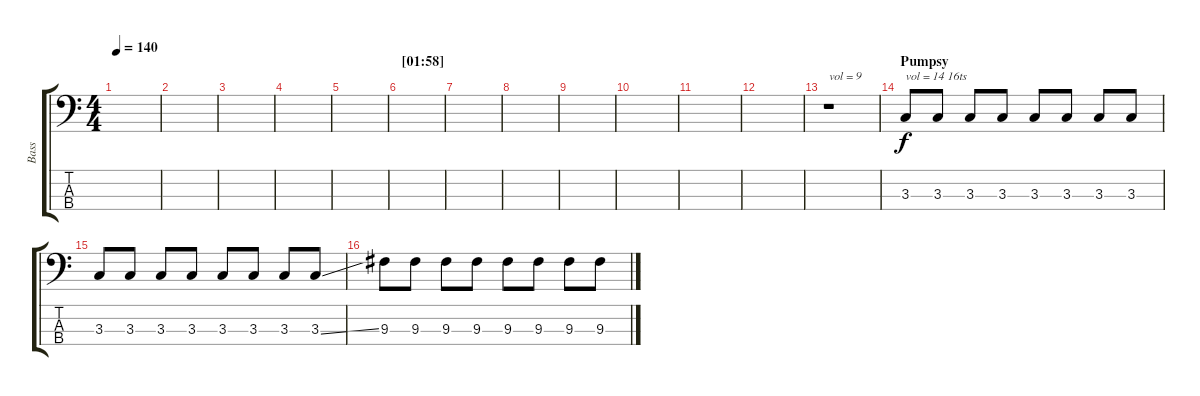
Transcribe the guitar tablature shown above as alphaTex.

\track ("Bass" "Bass") {instrument electricbassfinger}
\staff {score tabs}
\tuning (G2 D2 A1 E1) {hide}
\ts (4 4)
\tempo 140
\clef f4
\ks c
|
\section ("" "")
|
|
|
|
\section ("" "[01:58]")
|
|
|
|
|
\section ("" "")
|
|
r.1{txt "vol = 9" volume 9} |
\section ("" "Pumpsy")
3.3.8{txt "vol = 14 16ts" volume 14} 3.3.8 3.3.8 3.3.8 3.3.8 3.3.8 3.3.8 3.3.8 |
3.3.8 3.3.8 3.3.8 3.3.8 3.3.8 3.3.8 3.3.8 3.3{ss}.8 |
9.3.8 9.3.8 9.3.8 9.3.8 9.3.8 9.3.8 9.3.8 9.3.8
